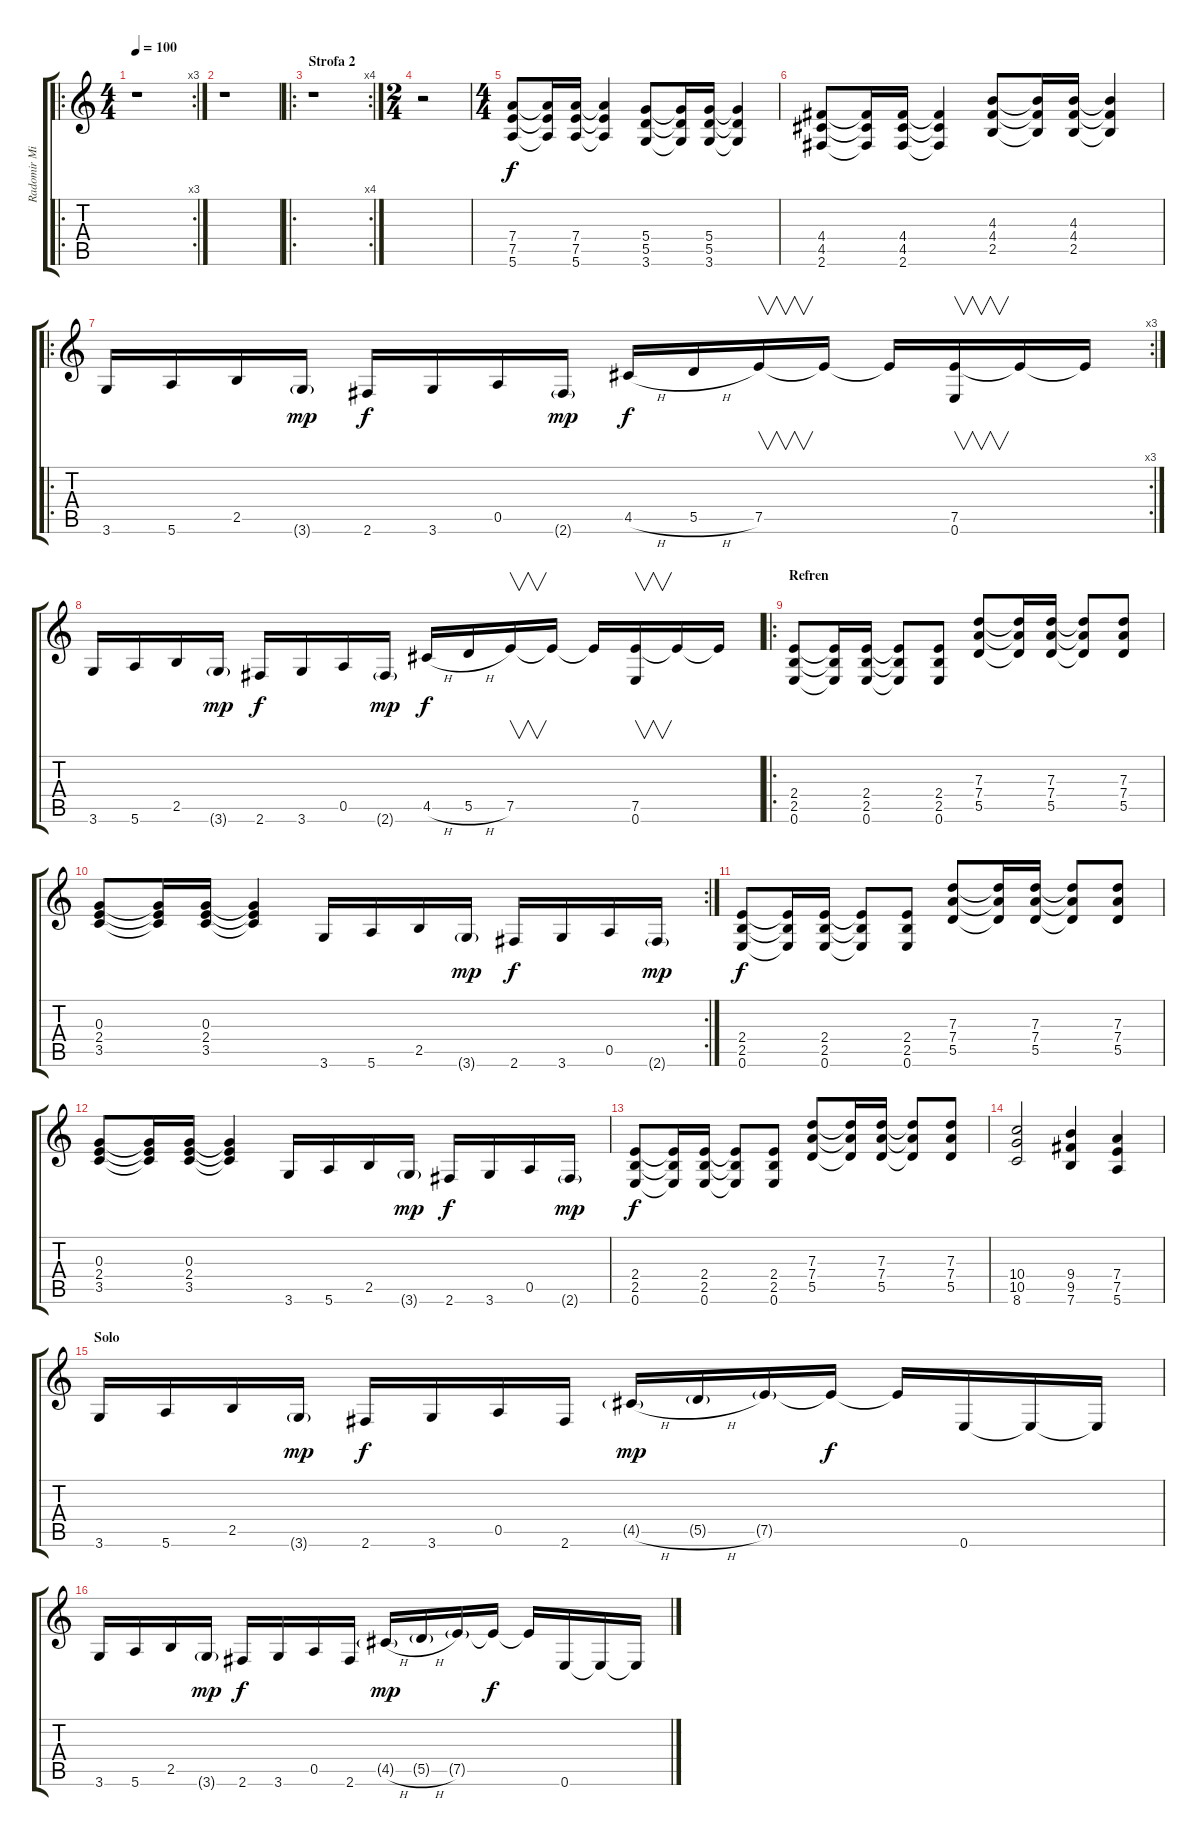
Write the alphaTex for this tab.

\track ("Radomir Mihajlovic" "Radomir Mi") {instrument overdrivenguitar}
\staff {score tabs}
\tuning (E4 B3 G3 D3 A2 E2) {hide}
\ro
\rc 3
\ts (4 4)
\tempo 100
\clef g2
\ks c
r.1{dy f} |
r.1 |
\ro
\rc 4
\section ("" "Strofa 2")
r.1 |
\ts (2 4)
r.2 |
\ts (4 4)
(7.4 7.5 5.6).8 (7.4{t} 7.5{t} 5.6{t}).16 (7.4 7.5 5.6).16 (7.4{t} 7.5{t} 5.6{t}).4 (5.4 5.5 3.6).8 (5.4{t} 5.5{t} 3.6{t}).16 (5.4 5.5 3.6).16 (5.4{t} 5.5{t} 3.6{t}).4 |
(4.4 4.5 2.6).8 (4.4{t} 4.5{t} 2.6{t}).16 (4.4 4.5 2.6).16 (4.4{t} 4.5{t} 2.6{t}).4 (4.3 4.4 2.5).8 (4.3{t} 4.4{t} 2.5{t}).16 (4.3 4.4 2.5).16 (4.3{t} 4.4{t} 2.5{t}).4 |
\ro
\rc 3
3.6.16 5.6.16 2.5.16 3.6{g}.16{dy mp} 2.6.16{dy f} 3.6.16 0.5.16 2.6{g}.16{dy mp} 4.5{h}.16{dy f} 5.5{h}.16 7.5.16{v} 7.5{t}.16 7.5{t}.16 (7.5 0.6).16{v} 7.5{t}.16 7.5{t}.16 |
3.6.16 5.6.16 2.5.16 3.6{g}.16{dy mp} 2.6.16{dy f} 3.6.16 0.5.16 2.6{g}.16{dy mp} 4.5{h}.16{dy f} 5.5{h}.16 7.5.16{v} 7.5{t}.16 7.5{t}.16 (7.5 0.6).16{v} 7.5{t}.16 7.5{t}.16 |
\ro
\section ("" "Refren")
(2.4 2.5 0.6).8 (2.4{t} 2.5{t} 0.6{t}).16 (2.4 2.5 0.6).16 (2.4{t} 2.5{t} 0.6{t}).8 (2.4 2.5 0.6).8 (7.3 7.4 5.5).8 (7.3{t} 7.4{t} 5.5{t}).16 (7.3 7.4 5.5).16 (7.3{t} 7.4{t} 5.5{t}).8 (7.3 7.4 5.5).8 |
\rc 2
(0.3 2.4 3.5).8 (0.3{t} 2.4{t} 3.5{t}).16 (0.3 2.4 3.5).16 (0.3{t} 2.4{t} 3.5{t}).4 3.6.16 5.6.16 2.5.16 3.6{g}.16{dy mp} 2.6.16{dy f} 3.6.16 0.5.16 2.6{g}.16{dy mp} |
(2.4 2.5 0.6).8{dy f} (2.4{t} 2.5{t} 0.6{t}).16 (2.4 2.5 0.6).16 (2.4{t} 2.5{t} 0.6{t}).8 (2.4 2.5 0.6).8 (7.3 7.4 5.5).8 (7.3{t} 7.4{t} 5.5{t}).16 (7.3 7.4 5.5).16 (7.3{t} 7.4{t} 5.5{t}).8 (7.3 7.4 5.5).8 |
(0.3 2.4 3.5).8 (0.3{t} 2.4{t} 3.5{t}).16 (0.3 2.4 3.5).16 (0.3{t} 2.4{t} 3.5{t}).4 3.6.16 5.6.16 2.5.16 3.6{g}.16{dy mp} 2.6.16{dy f} 3.6.16 0.5.16 2.6{g}.16{dy mp} |
(2.4 2.5 0.6).8{dy f} (2.4{t} 2.5{t} 0.6{t}).16 (2.4 2.5 0.6).16 (2.4{t} 2.5{t} 0.6{t}).8 (2.4 2.5 0.6).8 (7.3 7.4 5.5).8 (7.3{t} 7.4{t} 5.5{t}).16 (7.3 7.4 5.5).16 (7.3{t} 7.4{t} 5.5{t}).8 (7.3 7.4 5.5).8 |
(10.4 10.5 8.6).2 (9.4 9.5 7.6).4 (7.4 7.5 5.6).4 |
\section ("" "Solo")
3.6.16{volume 11} 5.6.16 2.5.16 3.6{g}.16{dy mp} 2.6.16{dy f} 3.6.16 0.5.16 2.6.16 4.5{h g}.16{dy mp} 5.5{h g}.16 7.5{g}.16 7.5{t}.16{dy f} 7.5{t}.16 0.6.16 0.6{t}.16 0.6{t}.16 |
3.6.16 5.6.16 2.5.16 3.6{g}.16{dy mp} 2.6.16{dy f} 3.6.16 0.5.16 2.6.16 4.5{h g}.16{dy mp} 5.5{h g}.16 7.5{g}.16 7.5{t}.16{dy f} 7.5{t}.16 0.6.16 0.6{t}.16 0.6{t}.16
